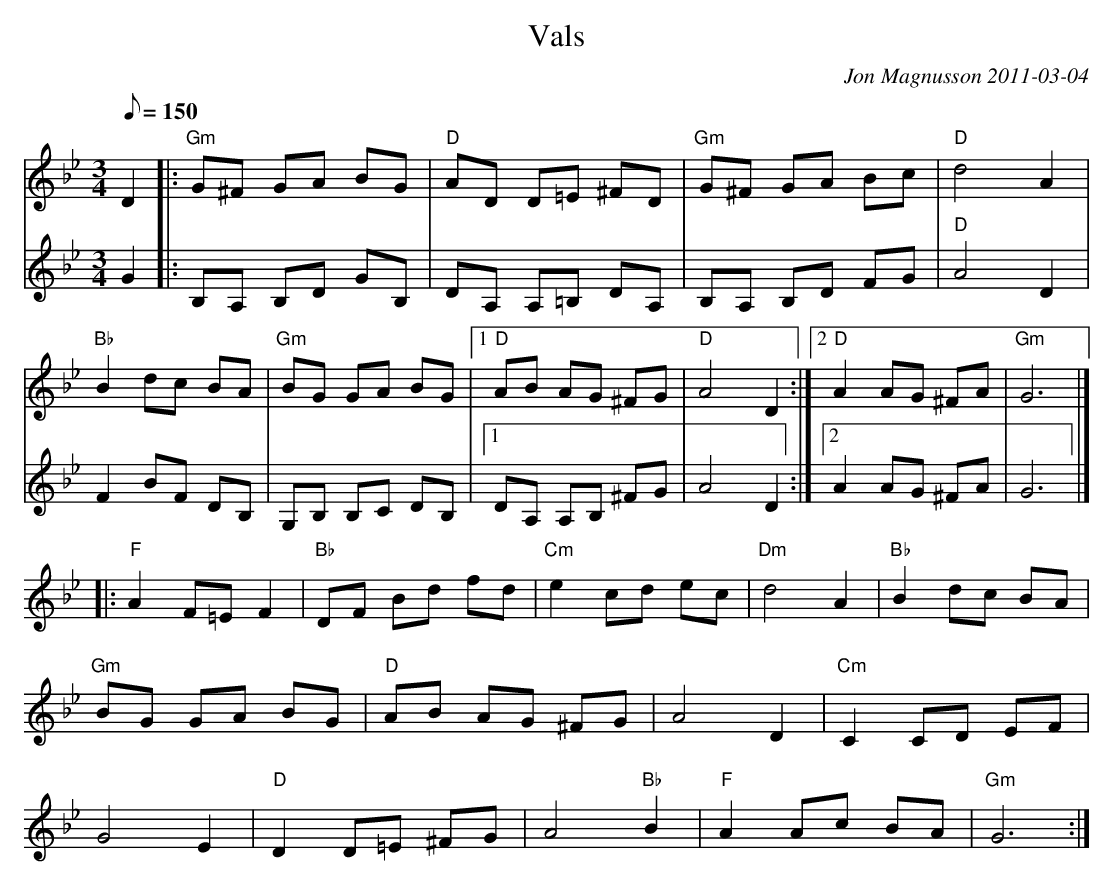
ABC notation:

X:1
T: Vals
C: Jon Magnusson 2011-03-04
M: 3/4
L: 1/8
K: Gm
Q:150
[V:1] D2|:"Gm" G^F GA BG|"D" AD D=E ^FD|"Gm" G^F GA Bc|"D" d4 A2|
[V:2] G2|:B,A, B,D GB,|DA, A,=B, DA,|B,A, B,D FG|"D" A4 D2|
[V:1] "Bb" B2dc BA|"Gm" BG GA BG|[1 "D"AB AG ^FG|"D" A4 D2:|[2 "D" A2 AG ^FA|"Gm" G6|]
[V:2] F2BF DB,|G,B, B,C DB,|[1 DA, A,B, ^FG|A4 D2:|[2 A2 AG ^FA| G6|]
|:"F" A2 F=E F2|"Bb" DF Bd fd|"Cm" e2 cd ec|"Dm" d4 A2|"Bb" B2 dc BA|"Gm" BG GA BG|"D" AB AG ^FG|A4 D2|
"Cm" C2 CD EF|G4 E2|"D" D2 D=E ^FG|A4 "Bb" B2|"F" A2 Ac BA|"Gm" G6:|
